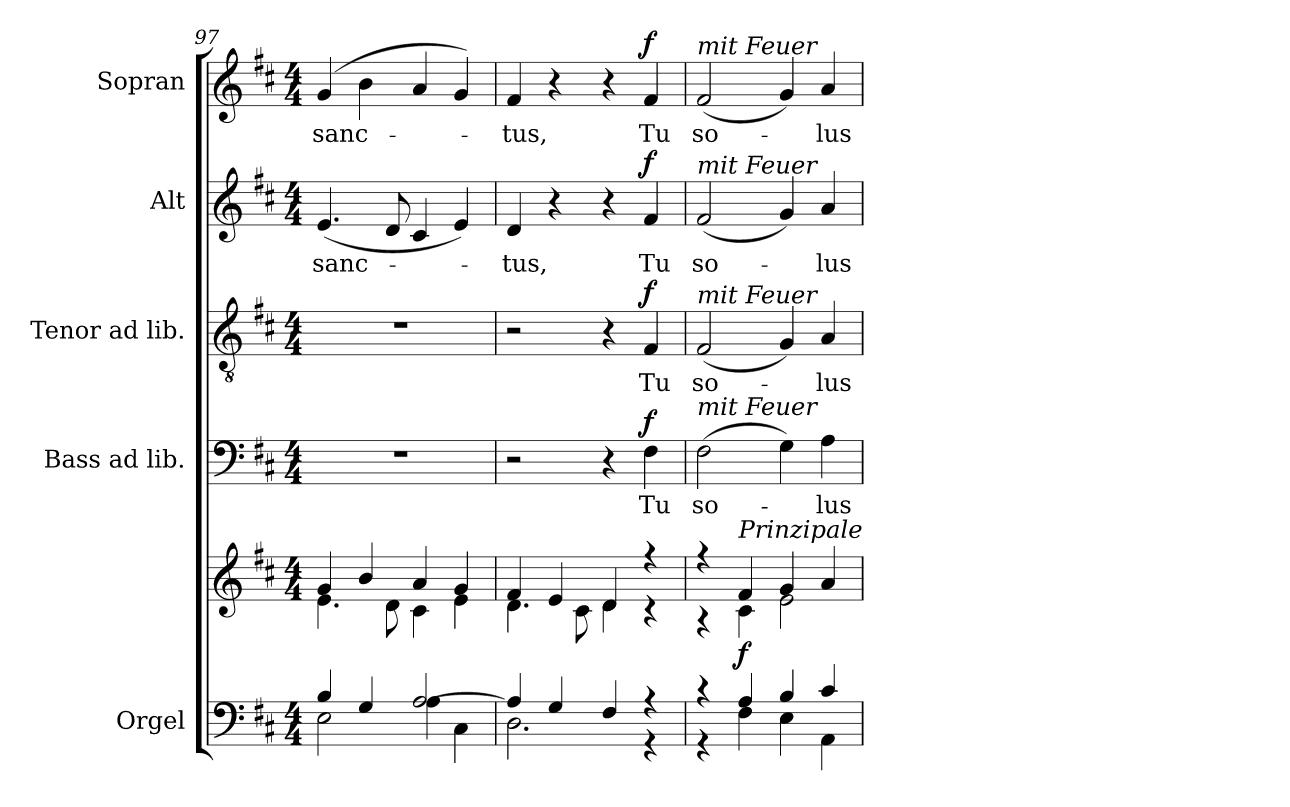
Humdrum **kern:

**kern	**kern	**dynam	**kern	**text	**dynam	**kern	**text	**dynam	**kern	**text	**dynam	**kern	**text	**dynam
*part5	*part5	*part5	*part4	*part4	*part4	*part3	*part3	*part3	*part2	*part2	*part2	*part1	*part1	*part1
*staff6	*staff5	*staff5/6	*staff4	*staff4	*staff4	*staff3	*staff3	*staff3	*staff2	*staff2	*staff2	*staff1	*staff1	*staff1
*I"Orgel	*	*	*I"Bass ad lib.	*	*	*I"Tenor ad lib.	*	*	*I"Alt	*	*	*I"Sopran	*	*
*I'Org.	*	*	*I'B.	*	*	*I'T.	*	*	*I'A.	*	*	*I'S.	*	*
*clefF4	*clefG2	*	*clefF4	*	*	*clefGv2	*	*	*clefG2	*	*	*clefG2	*	*
*k[f#c#]	*k[f#c#]	*	*k[f#c#]	*	*	*k[f#c#]	*	*	*k[f#c#]	*	*	*k[f#c#]	*	*
*D:	*D:	*	*D:	*	*	*D:	*	*	*D:	*	*	*D:	*	*
*M4/4	*M4/4	*	*M4/4	*	*	*M4/4	*	*	*M4/4	*	*	*M4/4	*	*
=97	=97	=97	=97	=97	=97	=97	=97	=97	=97	=97	=97	=97	=97	=97
*^	*^	*	*	*	*	*	*	*	*	*	*	*	*	*
!	!	!	!	!	!	!	!	!	!	!	!	!LO:LY:b	!	!	!LO:LY:b	!
4B/	2E\	4g/	4.e\	.	1r	.	.	1r	.	.	(<4.e/	sanc-	.	(4g/	sanc-	.
4G/	.	4b/	.	.	.	.	.	.	.	.	.	.	.	4b\	.	.
.	.	.	8d\	.	.	.	.	.	.	.	8d/	.	.	.	.	.
[>2A/	4A\	4a/	4c#\	.	.	.	.	.	.	.	4c#/	.	.	4a/	.	.
.	4C#\	4g/	4e\	.	.	.	.	.	.	.	4e/)	.	.	4g/)	.	.
!!LO:PB:g=z
=98	=98	=98	=98	=98	=98	=98	=98	=98	=98	=98	=98	=98	=98	=98	=98	=98
!	!	!	!	!	!	!	!	!	!	!	!	!LO:LY:b	!	!	!LO:LY:b	!
4A/]	2.D\	4f#/	4.d\	.	2r	.	.	2r	.	.	4d/	-tus,	.	4f#/	-tus,	.
4G/	.	4e/	.	.	.	.	.	.	.	.	4r	.	.	4r	.	.
.	.	.	8c#\	.	.	.	.	.	.	.	.	.	.	.	.	.
4F#/	.	4d/	4d\	.	4r	.	.	4r	.	.	4r	.	.	4r	.	.
!	!	!	!	!	!	!LO:LY:b	!LO:DY:a	!	!LO:LY:b	!LO:DY:a	!	!LO:LY:b	!LO:DY:a	!	!LO:LY:b	!LO:DY:a
4r	4r	4r	4r	.	4F#\	Tu	f	4F#/	Tu	f	4f#/	Tu	f	4f#/	Tu	f
=99	=99	=99	=99	=99	=99	=99	=99	=99	=99	=99	=99	=99	=99	=99	=99	=99
!	!	!	!	!	!	!	!	!	!	!	!	!	!	!LO:TX:a:i:t=mit Feuer	!	!
!	!	!	!	!	!	!	!	!	!	!	!LO:TX:a:i:t=mit Feuer	!	!	!	!	!
!	!	!	!	!	!	!	!	!LO:TX:a:i:t=mit Feuer	!	!	!	!	!	!	!	!
!	!	!	!	!	!LO:TX:a:i:t=mit Feuer	!	!	!	!	!	!	!	!	!	!	!
!	!	!	!	!	!	!LO:LY:b	!	!	!LO:LY:b	!	!	!LO:LY:b	!	!	!LO:LY:b	!
4r	4r	4r	4r	.	(>2F#\	so-	.	(<2F#/	so-	.	(<2f#/	so-	.	(<2f#/	so-	.
!	!	!LO:TX:a:i:t=Prinzipale	!	!	!	!	!	!	!	!	!	!	!	!	!	!
!	!	!	!	!LO:DY:b	!	!	!	!	!	!	!	!	!	!	!	!
4A/	4F#\	4f#/	4c#\	f	.	.	.	.	.	.	.	.	.	.	.	.
4B/	4E\	4g/	2e\	.	4G\)	.	.	4G/)	.	.	4g/)	.	.	4g/)	.	.
!	!	!	!	!	!	!LO:LY:b	!	!	!LO:LY:b	!	!	!LO:LY:b	!	!	!LO:LY:b	!
4c#/	4AA\	4a/	.	.	4A\	-lus	.	4A/	-lus	.	4a/	-lus	.	4a/	-lus	.
*v	*v	*	*	*	*	*	*	*	*	*	*	*	*	*	*	*
*	*v	*v	*	*	*	*	*	*	*	*	*	*	*	*	*
=	=	=	=	=	=	=	=	=	=	=	=	=	=	=
*-	*-	*-	*-	*-	*-	*-	*-	*-	*-	*-	*-	*-	*-	*-
